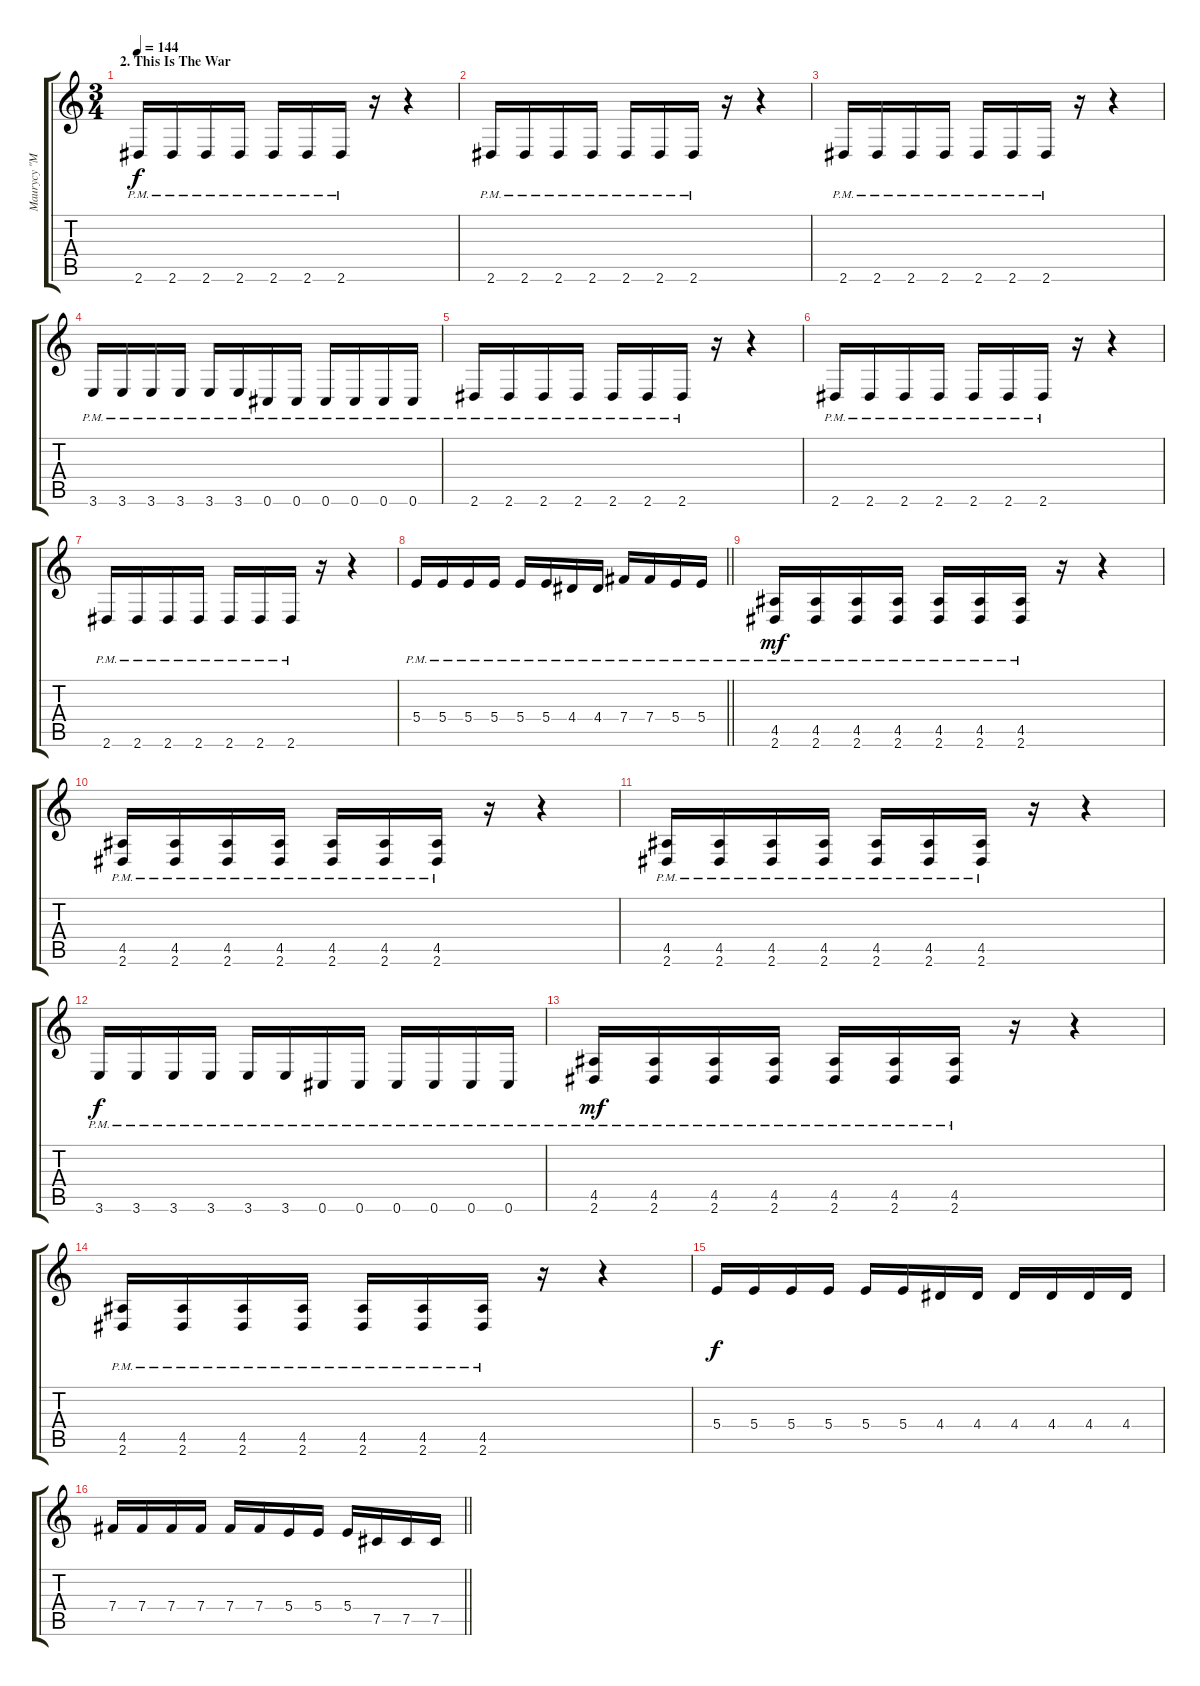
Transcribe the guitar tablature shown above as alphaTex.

\track ("Maurycy \"Mauser\" Stefanowicz (Rythm)" "Maurycy \"M") {instrument overdrivenguitar}
\staff {score tabs}
\tuning (Db4 Ab3 E3 B2 Gb2 Db2) {hide}
\ts (3 4)
\section ("" "2. This Is The War")
\tempo 144
\clef g2
\ks c
2.6{pm}.16{dy f} 2.6{pm}.16 2.6{pm}.16 2.6{pm}.16 2.6{pm}.16 2.6{pm}.16 2.6{pm}.16 r.16 r.4 |
2.6{pm}.16 2.6{pm}.16 2.6{pm}.16 2.6{pm}.16 2.6{pm}.16 2.6{pm}.16 2.6{pm}.16 r.16 r.4 |
2.6{pm}.16 2.6{pm}.16 2.6{pm}.16 2.6{pm}.16 2.6{pm}.16 2.6{pm}.16 2.6{pm}.16 r.16 r.4 |
3.6{pm}.16 3.6{pm}.16 3.6{pm}.16 3.6{pm}.16 3.6{pm}.16 3.6{pm}.16 0.6{pm}.16 0.6{pm}.16 0.6{pm}.16 0.6{pm}.16 0.6{pm}.16 0.6{pm}.16 |
2.6{pm}.16 2.6{pm}.16 2.6{pm}.16 2.6{pm}.16 2.6{pm}.16 2.6{pm}.16 2.6{pm}.16 r.16 r.4 |
2.6{pm}.16 2.6{pm}.16 2.6{pm}.16 2.6{pm}.16 2.6{pm}.16 2.6{pm}.16 2.6{pm}.16 r.16 r.4 |
2.6{pm}.16 2.6{pm}.16 2.6{pm}.16 2.6{pm}.16 2.6{pm}.16 2.6{pm}.16 2.6{pm}.16 r.16 r.4 |
\barLineRight lightlight
5.4{pm}.16 5.4{pm}.16 5.4{pm}.16 5.4{pm}.16 5.4{pm}.16 5.4{pm}.16 4.4{pm}.16 4.4{pm}.16 7.4{pm}.16 7.4{pm}.16 5.4{pm}.16 5.4{pm}.16 |
(4.5{pm} 2.6{pm}).16{dy mf} (4.5{pm} 2.6{pm}).16 (4.5{pm} 2.6{pm}).16 (4.5{pm} 2.6{pm}).16 (4.5{pm} 2.6{pm}).16 (4.5{pm} 2.6{pm}).16 (4.5{pm} 2.6{pm}).16 r.16 r.4 |
(4.5{pm} 2.6{pm}).16 (4.5{pm} 2.6{pm}).16 (4.5{pm} 2.6{pm}).16 (4.5{pm} 2.6{pm}).16 (4.5{pm} 2.6{pm}).16 (4.5{pm} 2.6{pm}).16 (4.5{pm} 2.6{pm}).16 r.16 r.4 |
(4.5{pm} 2.6{pm}).16 (4.5{pm} 2.6{pm}).16 (4.5{pm} 2.6{pm}).16 (4.5{pm} 2.6{pm}).16 (4.5{pm} 2.6{pm}).16 (4.5{pm} 2.6{pm}).16 (4.5{pm} 2.6{pm}).16 r.16 r.4 |
3.6{pm}.16{dy f} 3.6{pm}.16 3.6{pm}.16 3.6{pm}.16 3.6{pm}.16 3.6{pm}.16 0.6{pm}.16 0.6{pm}.16 0.6{pm}.16 0.6{pm}.16 0.6{pm}.16 0.6{pm}.16 |
(4.5{pm} 2.6{pm}).16{dy mf} (4.5{pm} 2.6{pm}).16 (4.5{pm} 2.6{pm}).16 (4.5{pm} 2.6{pm}).16 (4.5{pm} 2.6{pm}).16 (4.5{pm} 2.6{pm}).16 (4.5{pm} 2.6{pm}).16 r.16 r.4 |
(4.5{pm} 2.6{pm}).16 (4.5{pm} 2.6{pm}).16 (4.5{pm} 2.6{pm}).16 (4.5{pm} 2.6{pm}).16 (4.5{pm} 2.6{pm}).16 (4.5{pm} 2.6{pm}).16 (4.5{pm} 2.6{pm}).16 r.16 r.4 |
5.4.16{dy f} 5.4.16 5.4.16 5.4.16 5.4.16 5.4.16 4.4.16 4.4.16 4.4.16 4.4.16 4.4.16 4.4.16 |
\barLineRight lightlight
7.4.16 7.4.16 7.4.16 7.4.16 7.4.16 7.4.16 5.4.16 5.4.16 5.4.16 7.5.16 7.5.16 7.5.16
